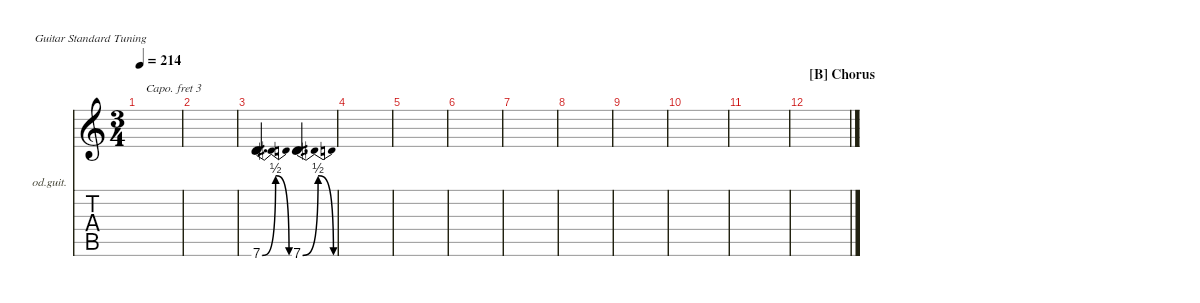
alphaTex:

\hideDynamics
\bracketExtendMode nobrackets
\firstSystemTrackNameOrientation horizontal
\otherSystemsTrackNameOrientation horizontal
\track ("Overdriven Guitar" "od.guit.") {instrument overdrivenguitar}
\staff {score tabs}
\capo 3
\tuning (E4 B3 G3 D3 A2 E2)
\ts (3 4)
\tempo 214
\clef g2
\ks aminor
|
|
7.6{be (bendrelease 0 0 10.799999999999999 2 21.599999999999998 2 33.6 0)}.4{d} 7.6{be (bendrelease 0 0 10.799999999999999 2 21.599999999999998 2 33.6 0)}.4{d} |
|
|
|
|
|
|
|
|
\section ("B" "Chorus")
